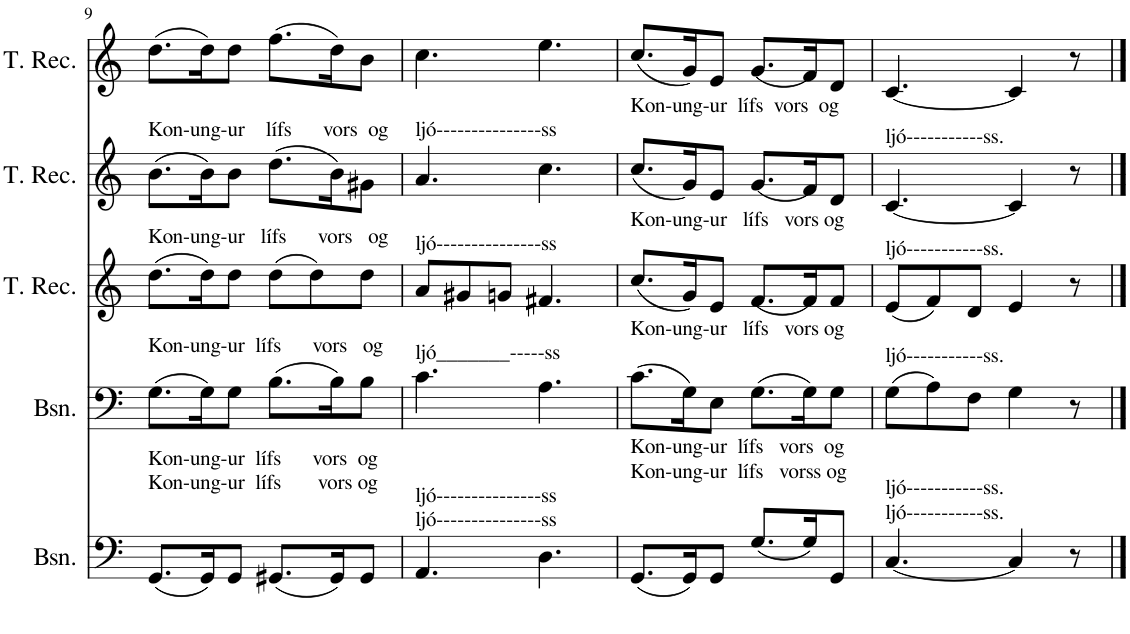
**kern	**kern	**kern	**kern	**kern
*part5	*part4	*part3	*part2	*part1
*staff5	*staff4	*staff3	*staff2	*staff1
*I"Bassoon	*I"Bassoon	*I"Tenor Recorder	*I"Tenor Recorder	*I"Tenor Recorder
*I'Bsn.	*I'Bsn.	*I'T. Rec.	*I'T. Rec.	*I'T. Rec.
!!LO:PB:g=z
*clefF4	*clefF4	*clefG2	*clefG2	*clefG2
*k[]	*k[]	*k[]	*k[]	*k[]
*M6/8	*M6/8	*M6/8	*M6/8	*M6/8
=9	=9	=9	=9	=9
!	!	!	!LO:TX:a:t=Kon-ung-ur    lífs      vors  og	!
!	!	!LO:TX:a:t=Kon-ung-ur   lífs      vors   og	!	!
!	!LO:TX:a:t=Kon-ung-ur  lífs      vors   og	!	!	!
!LO:TX:a:t=Kon-ung-ur  lífs       vors og	!	!	!	!
!LO:TX:a:t=Kon-ung-ur  lífs      vors  og	!	!	!	!
(8.GG/L	(8.G\L	(8.dd\L	(8.b\L	(8.dd\L
16GG/K)	16G\K)	16dd\K)	16b\K)	16dd\K)
8GG/J	8G\J	8dd\J	8b\J	8dd\J
(8.GG#X/L	(8.B\L	(8dd\L	(8.dd\L	(8.ff\L
.	.	8dd\)	.	.
16GG#/K)	16B\K)	.	16b\K)	16dd\K)
8GG#/J	8B\J	8dd\J	8g#X\J	8b\J
=10	=10	=10	=10	=10
!	!	!	!LO:TX:a:t=ljó---------------ss	!
!	!	!LO:TX:a:t=ljó---------------ss	!	!
!	!LO:TX:a:t=ljó_______-----ss	!	!	!
!LO:TX:a:t=ljó---------------ss	!	!	!	!
!LO:TX:a:t=ljó---------------ss	!	!	!	!
4.AA/	4.c\	8a/L	4.a/	4.cc\
.	.	8g#X/	.	.
.	.	8gn/J	.	.
4.D\	4.A\	4.f#X/	4.cc\	4.ee\
=11	=11	=11	=11	=11
!	!	!	!LO:TX:a:t=Kon-ung-ur  lífs  vors  og	!
!	!	!LO:TX:a:t=Kon-ung-ur   lífs   vors og	!	!
!	!LO:TX:a:t=Kon-ung-ur   lífs   vors og	!	!	!
!LO:TX:a:t=Kon-ung-ur  lífs   vorss og	!	!	!	!
!LO:TX:a:t=Kon-ung-ur  lífs   vors  og	!	!	!	!
(8.GG/L	(8.c\L	(8.cc/L	(8.cc/L	(8.cc/L
16GG/K)	16G\K)	16g/K)	16g/K)	16g/K)
8GG/J	8E\J	8e/J	8e/J	8e/J
(8.G/L	(8.G\L	(8.f/L	(8.g/L	(8.g/L
16G/K)	16G\K)	16f/K)	16f/K)	16f/K)
8GG/J	8G\J	8f/J	8d/J	8d/J
=12	=12	=12	=12	=12
!	!	!	!LO:TX:a:t=ljó-----------ss.	!
!	!	!LO:TX:a:t=ljó-----------ss.	!	!
!	!LO:TX:a:t=ljó-----------ss.	!	!	!
!LO:TX:a:t=ljó-----------ss.	!	!	!	!
!LO:TX:a:t=ljó-----------ss.	!	!	!	!
[4.C/	(8G\L	(8e/L	[4.c/	[4.c/
.	8A\)	8f/)	.	.
.	8F\J	8d/J	.	.
4C/]	4G\	4e/	4c/]	4c/]
8r	8r	8r	8r	8r
==	==	==	==	==
*-	*-	*-	*-	*-
